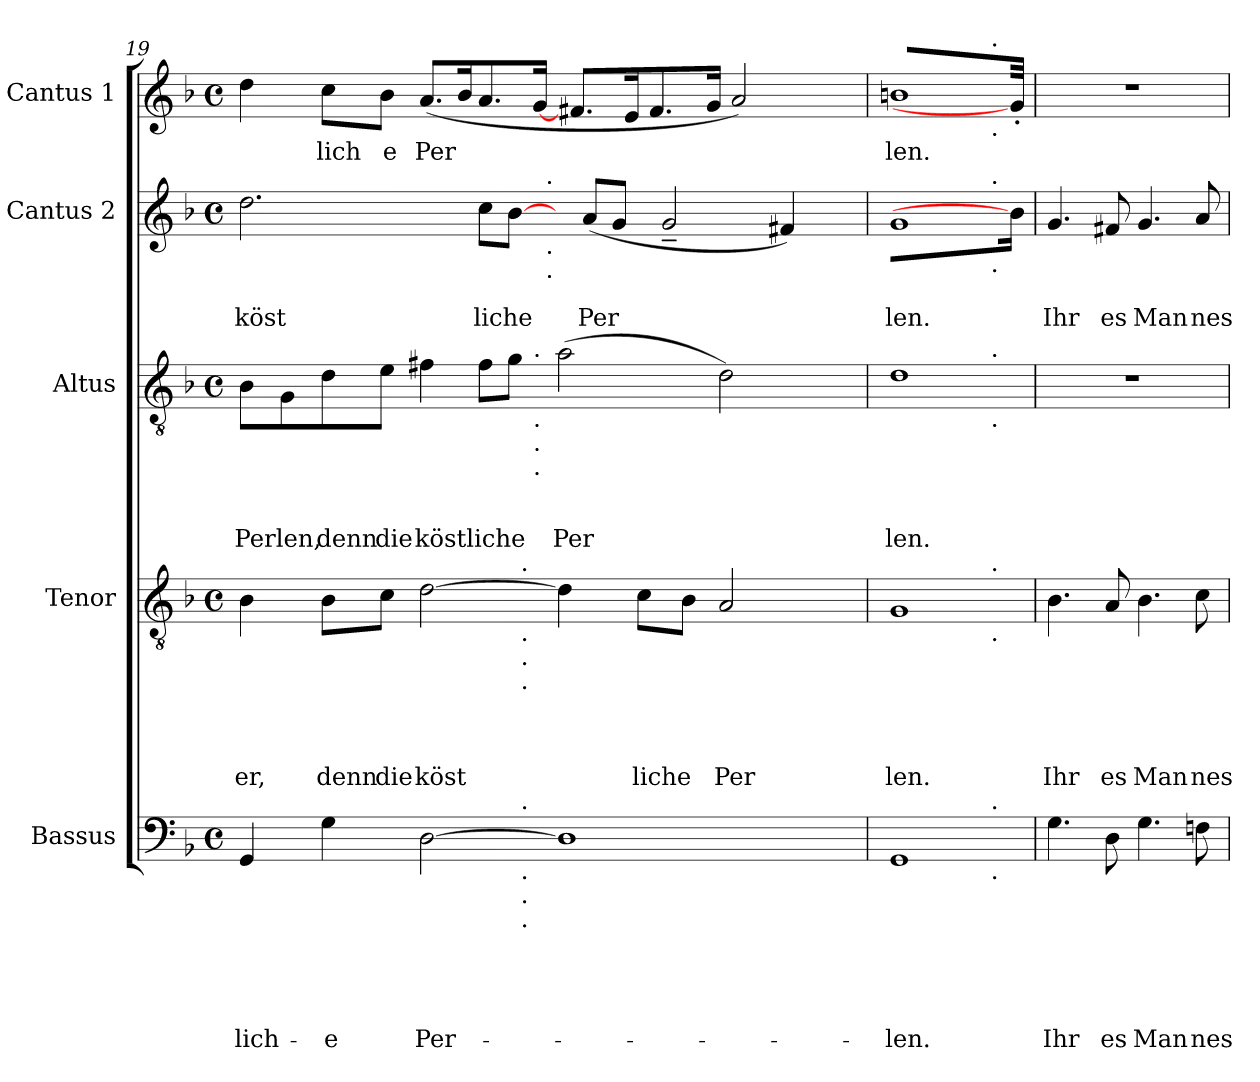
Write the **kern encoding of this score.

**kern	**text	**text	**text	**text	**text	**kern	**text	**text	**text	**text	**kern	**text	**text	**text	**kern	**text	**text	**kern	**text
*part5	*part5	*part5	*part5	*part5	*part5	*part4	*part4	*part4	*part4	*part4	*part3	*part3	*part3	*part3	*part2	*part2	*part2	*part1	*part1
*staff5	*staff5	*staff5	*staff5	*staff5	*staff5	*staff4	*staff4	*staff4	*staff4	*staff4	*staff3	*staff3	*staff3	*staff3	*staff2	*staff2	*staff2	*staff1	*staff1
*I"Bassus	*	*	*	*	*	*I"Tenor	*	*	*	*	*I"Altus	*	*	*	*I"Cantus 2	*	*	*I"Cantus 1	*
*clefF4	*	*	*	*	*	*clefGv2	*	*	*	*	*clefGv2	*	*	*	*clefG2	*	*	*clefG2	*
*k[b-]	*	*	*	*	*	*k[b-]	*	*	*	*	*k[b-]	*	*	*	*k[b-]	*	*	*k[b-]	*
*F:	*	*	*	*	*	*F:	*	*	*	*	*F:	*	*	*	*F:	*	*	*F:	*
*M4/4	*	*	*	*	*	*M4/4	*	*	*	*	*M4/4	*	*	*	*M4/4	*	*	*M4/4	*
*met(c)	*	*	*	*	*	*met(c)	*	*	*	*	*met(c)	*	*	*	*met(c)	*	*	*met(c)	*
=19	=19	=19	=19	=19	=19	=19	=19	=19	=19	=19	=19	=19	=19	=19	=19	=19	=19	=19	=19
!	!	!	!	!	!LO:LY:b	!	!	!	!	!LO:LY:b	!	!	!	!LO:LY:b	!	!	!LO:LY:b	!	!
*^	*	*	*	*	*	*^	*	*	*	*	*^	*	*	*	*^	*	*	*	*
4GG/	2ryy	.	.	.	.	lich-	4B-\	2ryy	.	.	.	er,	8B-\L	2...ryy	.	.	Perlen,	2.dd\	2ryy	.	köst	4dd\	.
.	.	.	.	.	.	.	.	.	.	.	.	.	8G\	.	.	.	.	.	.	.	.	.	.
!	!	!	!	!	!	!LO:LY:b	!	!	!	!	!	!LO:LY:b	!	!	!	!	!LO:LY:b	!	!	!	!	!	!LO:LY:b
4G\	.	.	.	.	.	-e	8B-\L	.	.	.	.	denn	8d\	.	.	.	denn	.	.	.	.	8cc\L	lich
!	!	!	!	!	!	!	!	!	!	!	!	!LO:LY:b	!	!	!	!	!LO:LY:b	!	!	!	!	!	!LO:LY:b
.	.	.	.	.	.	.	8c\J	.	.	.	.	die	8e\J	.	.	.	die	.	.	.	.	8b-\J	e
!	!	!	!	!	!	!LO:LY:b	!	!	!	!	!	!LO:LY:b	!	!	!	!	!LO:LY:b	!	!	!	!	!	!LO:LY:b
[>2D\	4ryy	.	.	.	.	Per-	[>2d\	4ryy	.	.	.	köst	4f#X\	.	.	.	köstliche	.	4...ryy	.	.	(<8.a/L	Per
.	.	.	.	.	.	.	.	.	.	.	.	.	.	.	.	.	.	.	.	.	.	16b-/k	.
!	!	!	!	!	!	!	!	!	!	!	!	!	!	!	!	!	!	!	!	!	!LO:LY:b	!	!
.	8ryy	.	.	.	.	.	.	8ryy	.	.	.	.	8f#\L	.	.	.	.	8cc\L	.	.	liche	8.a/	.
.	32ryy	.	.	.	.	.	.	32ryy	.	.	.	.	8g\J	.	.	.	.	[8b-\J	.	.	.	.	.
!	!	!	!	!	!	!	!	!LO:TX:a:t=.	!	!	!	!	!	!	!	!	!	!	!	!	!	!	!
!	!	!	!	!	!	!	!	!LO:TX:b:t=.	!	!	!	!	!	!	!	!	!	!	!	!	!	!	!
!	!	!	!	!	!	!	!	!LO:TX:b:t=.	!	!	!	!	!	!	!	!	!	!	!	!	!	!	!
!	!	!	!	!	!	!	!	!LO:TX:b:t=.	!	!	!	!	!	!	!	!	!	!	!	!	!	!	!
!	!LO:TX:a:t=.	!	!	!	!	!	!	!	!	!	!	!	!	!	!	!	!	!	!	!	!	!	!
!	!LO:TX:b:t=.	!	!	!	!	!	!	!	!	!	!	!	!	!	!	!	!	!	!	!	!	!	!
!	!LO:TX:b:t=.	!	!	!	!	!	!	!	!	!	!	!	!	!	!	!	!	!	!	!	!	!	!
!	!LO:TX:b:t=.	!	!	!	!	!	!	!	!	!	!	!	!	!	!	!	!	!	!	!	!	!	!
.	1ryy	.	.	.	.	.	.	1ryy	.	.	.	.	.	.	.	.	.	.	.	.	.	.	.
!	!	!	!	!	!	!	!	!	!	!	!	!	!	!LO:TX:a:t=.	!	!	!	!	!	!	!	!	!
!	!	!	!	!	!	!	!	!	!	!	!	!	!	!LO:TX:b:t=.	!	!	!	!	!	!	!	!	!
!	!	!	!	!	!	!	!	!	!	!	!	!	!	!LO:TX:b:t=.	!	!	!	!	!	!	!	!	!
!	!	!	!	!	!	!	!	!	!	!	!	!	!	!LO:TX:b:t=.	!	!	!	!	!	!	!	!	!
.	.	.	.	.	.	.	.	.	.	.	.	.	.	1ryy	.	.	.	.	.	.	.	[16g/Jk	.
!	!	!	!	!	!	!	!	!	!	!	!	!	!	!	!	!	!	!	!LO:TX:a:t=.	!	!	!	!
!	!	!	!	!	!	!	!	!	!	!	!	!	!	!	!	!	!	!	!LO:TX:b:t=.	!	!	!	!
!	!	!	!	!	!	!	!	!	!	!	!	!	!	!	!	!	!	!	!LO:TX:b:t=.	!	!	!	!
.	.	.	.	.	.	.	.	.	.	.	.	.	.	.	.	.	.	.	1ryy	.	.	.	.
!	!	!	!	!	!	!	!	!	!	!	!	!	!	!	!	!	!LO:LY:b	!	!	!	!	!	!
1D]	.	.	.	.	.	.	4d\]	.	.	.	.	.	(>2a\	.	.	.	Per	16ryy	.	.	.	32ryy	.
.	.	.	.	.	.	.	.	.	.	.	.	.	.	.	.	.	.	.	.	.	.	8.f#X/L	.
!	!	!	!	!	!	!	!	!	!	!	!	!	!	!	!	!	!	!	!	!	!LO:LY:b	!	!
.	.	.	.	.	.	.	.	.	.	.	.	.	.	.	.	.	.	(<8a/L	.	.	Per	.	.
.	.	.	.	.	.	.	.	.	.	.	.	.	.	.	.	.	.	8g/J	.	.	.	.	.
.	.	.	.	.	.	.	.	.	.	.	.	.	.	.	.	.	.	.	.	.	.	16e/k	.
!	!	!	!	!	!	!	!	!	!	!	!	!LO:LY:b	!	!	!	!	!	!	!	!	!	!	!
.	.	.	.	.	.	.	8c\L	.	.	.	.	liche	.	.	.	.	.	.	.	.	.	.	.
.	.	.	.	.	.	.	.	.	.	.	.	.	.	.	.	.	.	.	.	.	.	8.f#/	.
.	.	.	.	.	.	.	.	.	.	.	.	.	.	.	.	.	.	2g~</	.	.	.	.	.
.	.	.	.	.	.	.	8B-\J	.	.	.	.	.	.	.	.	.	.	.	.	.	.	.	.
.	.	.	.	.	.	.	.	.	.	.	.	.	.	.	.	.	.	.	.	.	.	16g/Jk	.
!	!	!	!	!	!	!	!	!	!	!	!	!LO:LY:b	!	!	!	!	!	!	!	!	!	!	!
.	.	.	.	.	.	.	2A/	.	.	.	.	Per	2d\)	.	.	.	.	.	.	.	.	.	.
.	.	.	.	.	.	.	.	.	.	.	.	.	.	.	.	.	.	.	.	.	.	2a/)	.
.	.	.	.	.	.	.	.	.	.	.	.	.	.	.	.	.	.	4f#X/)	.	.	.	.	.
.	8ryy	.	.	.	.	.	.	8ryy	.	.	.	.	.	.	.	.	.	.	.	.	.	.	.
.	.	.	.	.	.	.	.	.	.	.	.	.	.	8ryy	.	.	.	.	.	.	.	.	.
.	.	.	.	.	.	.	.	.	.	.	.	.	.	.	.	.	.	.	16.ryy	.	.	.	.
16ryy	.	.	.	.	.	.	16ryy	.	.	.	.	.	16ryy	.	.	.	.	.	.	.	.	.	.
.	32ryy	.	.	.	.	.	.	32ryy	.	.	.	.	.	.	.	.	.	.	.	.	.	32ryy	.
=20	=20	=20	=20	=20	=20	=20	=20	=20	=20	=20	=20	=20	=20	=20	=20	=20	=20	=20	=20	=20	=20	=20	=20
!	!	!	!	!	!	!LO:LY:b	!	!	!	!	!	!LO:LY:b	!	!	!	!	!LO:LY:b	!	!	!	!LO:LY:b	!	!LO:LY:b
*	*	*	*	*	*	*	*	*	*	*	*	*	*	*	*	*	*	*	*	*	*	*^	*
1GG	2...ryy	.	.	.	.	-len.	1G	2...ryy	.	.	.	len.	1d	2...ryy	.	.	len.	1g	2...ryy	.	len.	1bn	2...ryy	len.
!	!	!	!	!	!	!	!	!	!	!	!	!	!	!	!	!	!	!	!	!	!	!	!LO:TX:a:t=.	!
!	!	!	!	!	!	!	!	!	!	!	!	!	!	!	!	!	!	!	!	!	!	!	!LO:TX:b:t=.	!
!	!	!	!	!	!	!	!	!	!	!	!	!	!	!	!	!	!	!	!LO:TX:a:t=.	!	!	!	!	!
!	!	!	!	!	!	!	!	!	!	!	!	!	!	!	!	!	!	!	!LO:TX:b:t=.	!	!	!	!	!
!	!	!	!	!	!	!	!	!	!	!	!	!	!	!LO:TX:a:t=.	!	!	!	!	!	!	!	!	!	!
!	!	!	!	!	!	!	!	!	!	!	!	!	!	!LO:TX:b:t=.	!	!	!	!	!	!	!	!	!	!
!	!	!	!	!	!	!	!	!LO:TX:a:t=.	!	!	!	!	!	!	!	!	!	!	!	!	!	!	!	!
!	!	!	!	!	!	!	!	!LO:TX:b:t=.	!	!	!	!	!	!	!	!	!	!	!	!	!	!	!	!
!	!LO:TX:a:t=.	!	!	!	!	!	!	!	!	!	!	!	!	!	!	!	!	!	!	!	!	!	!	!
!	!LO:TX:b:t=.	!	!	!	!	!	!	!	!	!	!	!	!	!	!	!	!	!	!	!	!	!	!	!
.	8ryy	.	.	.	.	.	.	8ryy	.	.	.	.	.	8ryy	.	.	.	.	8ryy	.	.	.	8ryy	.
16ryy	.	.	.	.	.	.	16ryy	.	.	.	.	.	16ryy	.	.	.	.	16b-\J]	.	.	.	32g'</Jk]	.	.
.	.	.	.	.	.	.	.	.	.	.	.	.	.	.	.	.	.	.	.	.	.	32ryy	.	.
!!LO:PB:g=z
=21	=21	=21	=21	=21	=21	=21	=21	=21	=21	=21	=21	=21	=21	=21	=21	=21	=21	=21	=21	=21	=21	=21	=21	=21
!	!	!	!	!	!	!LO:LY:b	!	!	!	!	!	!LO:LY:b	!	!	!	!	!	!	!	!	!LO:LY:b	!	!	!
*v	*v	*	*	*	*	*	*	*	*	*	*	*	*v	*v	*	*	*	*v	*v	*	*	*v	*v	*
*	*	*	*	*	*	*v	*v	*	*	*	*	*	*	*	*	*	*	*	*	*
4.G\	.	.	.	.	Ihr	4.B-i\	.	.	.	Ihr	1r	.	.	.	4.g/	.	Ihr	1r	.
!	!	!	!	!	!LO:LY:b	!	!	!	!	!LO:LY:b	!	!	!	!	!	!	!LO:LY:b	!	!
8D\	.	.	.	.	es	8A/	.	.	.	es	.	.	.	.	8f#X/	.	es	.	.
!	!	!	!	!	!LO:LY:b	!	!	!	!	!LO:LY:b	!	!	!	!	!	!	!LO:LY:b	!	!
4.G\	.	.	.	.	Man	4.B-\	.	.	.	Man	.	.	.	.	4.g/	.	Man	.	.
!	!	!	!	!	!LO:LY:b	!	!	!	!	!LO:LY:b	!	!	!	!	!	!	!LO:LY:b	!	!
8Fn\	.	.	.	.	nes	8c\	.	.	.	nes	.	.	.	.	8a/	.	nes	.	.
=	=	=	=	=	=	=	=	=	=	=	=	=	=	=	=	=	=	=	=
*-	*-	*-	*-	*-	*-	*-	*-	*-	*-	*-	*-	*-	*-	*-	*-	*-	*-	*-	*-
